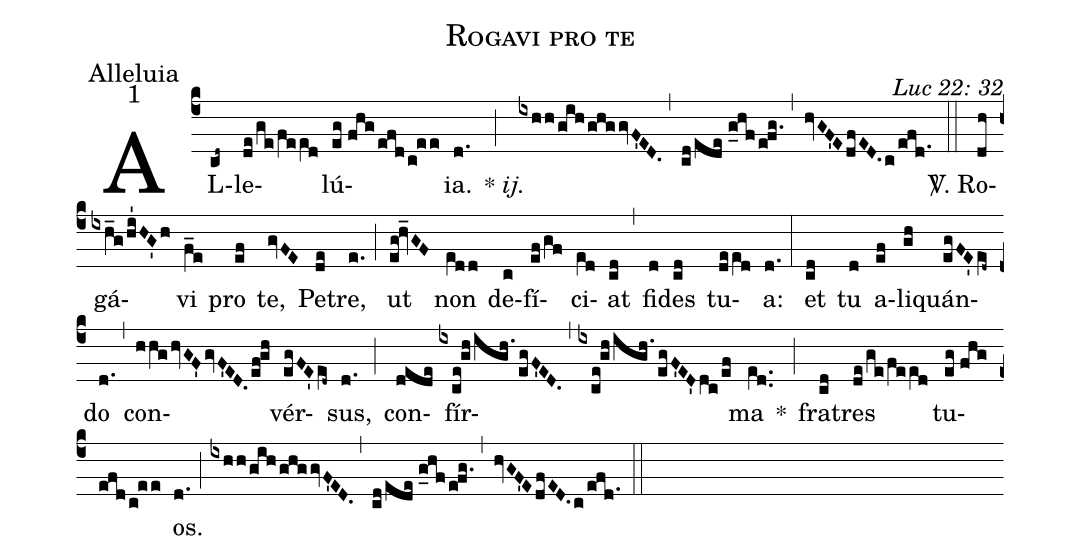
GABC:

name: Rogavi pro te;
office-part: Alleluia;
mode: 1;
commentary: Luc 22: 32;
%%
(c4) AL(cd~)le(de/ge/fee[ll:1]d)lú(eg//fhgefdc!ee)ia.(d.) {*}~<i>ij.</i>(;) (ixhh/gihghggvF'ED.) (,) (cd/ede//g_hfefg.) (,) (hvGF'EdfED.c/efd.1) (::)
<sp>V/</sp>. Ro(dh)gá(ixh_g/hi'HG'h)vi(f_e) pro(ef) te,(gvFE) Pe(de)tre,(e.) (;) ut(eg!hv_GF) non(e[ll:1]dd) de(c)fí(ef/gf)ci(e[ll:1]d)at(cd) (,) fi(d)des(cd) tu(dee[ll:1]d)a:(d.) (:)
et(cd) tu(d) a(ef)li(gh)quán(egFE'e[ll:1]d~)do(d.) (,) con(hhghvGF'gvF'ED.ef!gh)vér(egFE'e[ll:1]d~)sus,(d.) (;) con(dede)fír(ixce!gh/igh./egF'ED.)(,)(ixce!gh/igh./egF'ED'dc/ef)ma(e[ll:1]d..) *(;) fra(cd)tres(de/ge/fee[ll:1]d) tu(eg//fhgefdc!ee)os.(d.) (;) (ixhh/gihghggvF'ED.) (,) (cd/ede//g_hfefg.) (,) (hvGF'EdfED.c/efd.1) (::)
